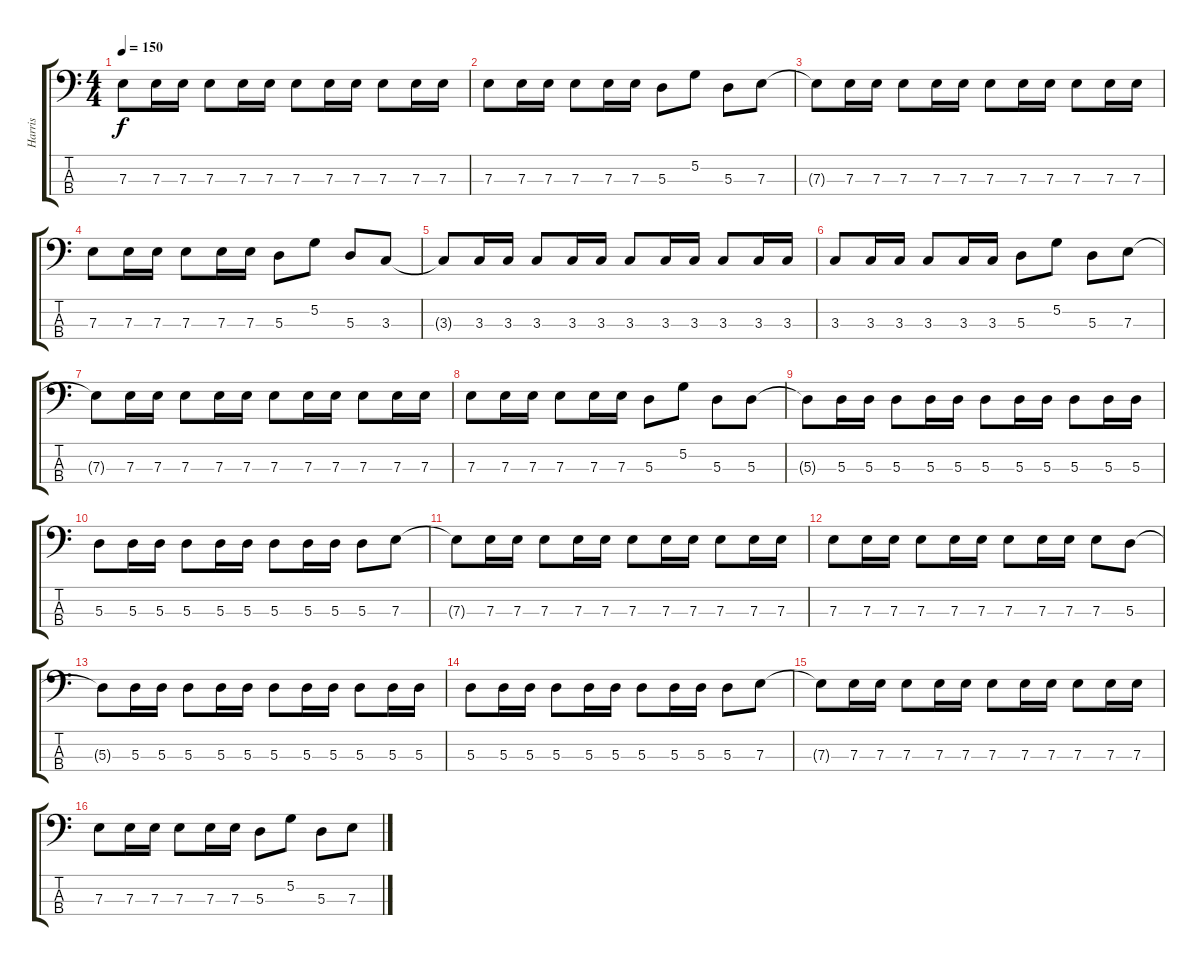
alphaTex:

\track ("Harris" "Harris") {instrument electricbassfinger}
\staff {score tabs}
\tuning (G2 D2 A1 E1) {hide}
\ts (4 4)
\tempo 150
\clef f4
\ks c
7.3{t}.8{dy f} 7.3.16 7.3.16 7.3.8 7.3.16 7.3.16 7.3.8 7.3.16 7.3.16 7.3.8 7.3.16 7.3.16 |
7.3.8 7.3.16 7.3.16 7.3.8 7.3.16 7.3.16 5.3.8 5.2.8 5.3.8 7.3.8 |
7.3{t}.8 7.3.16 7.3.16 7.3.8 7.3.16 7.3.16 7.3.8 7.3.16 7.3.16 7.3.8 7.3.16 7.3.16 |
7.3.8 7.3.16 7.3.16 7.3.8 7.3.16 7.3.16 5.3.8 5.2.8 5.3.8 3.3.8 |
3.3{t}.8 3.3.16 3.3.16 3.3.8 3.3.16 3.3.16 3.3.8 3.3.16 3.3.16 3.3.8 3.3.16 3.3.16 |
3.3.8 3.3.16 3.3.16 3.3.8 3.3.16 3.3.16 5.3.8 5.2.8 5.3.8 7.3.8 |
7.3{t}.8 7.3.16 7.3.16 7.3.8 7.3.16 7.3.16 7.3.8 7.3.16 7.3.16 7.3.8 7.3.16 7.3.16 |
7.3.8 7.3.16 7.3.16 7.3.8 7.3.16 7.3.16 5.3.8 5.2.8 5.3.8 5.3.8 |
5.3{t}.8 5.3.16 5.3.16 5.3.8 5.3.16 5.3.16 5.3.8 5.3.16 5.3.16 5.3.8 5.3.16 5.3.16 |
5.3.8 5.3.16 5.3.16 5.3.8 5.3.16 5.3.16 5.3.8 5.3.16 5.3.16 5.3.8 7.3.8 |
7.3{t}.8 7.3.16 7.3.16 7.3.8 7.3.16 7.3.16 7.3.8 7.3.16 7.3.16 7.3.8 7.3.16 7.3.16 |
7.3.8 7.3.16 7.3.16 7.3.8 7.3.16 7.3.16 7.3.8 7.3.16 7.3.16 7.3.8 5.3.8 |
5.3{t}.8 5.3.16 5.3.16 5.3.8 5.3.16 5.3.16 5.3.8 5.3.16 5.3.16 5.3.8 5.3.16 5.3.16 |
5.3.8 5.3.16 5.3.16 5.3.8 5.3.16 5.3.16 5.3.8 5.3.16 5.3.16 5.3.8 7.3.8 |
7.3{t}.8 7.3.16 7.3.16 7.3.8 7.3.16 7.3.16 7.3.8 7.3.16 7.3.16 7.3.8 7.3.16 7.3.16 |
7.3.8 7.3.16 7.3.16 7.3.8 7.3.16 7.3.16 5.3.8 5.2.8 5.3.8 7.3.8
